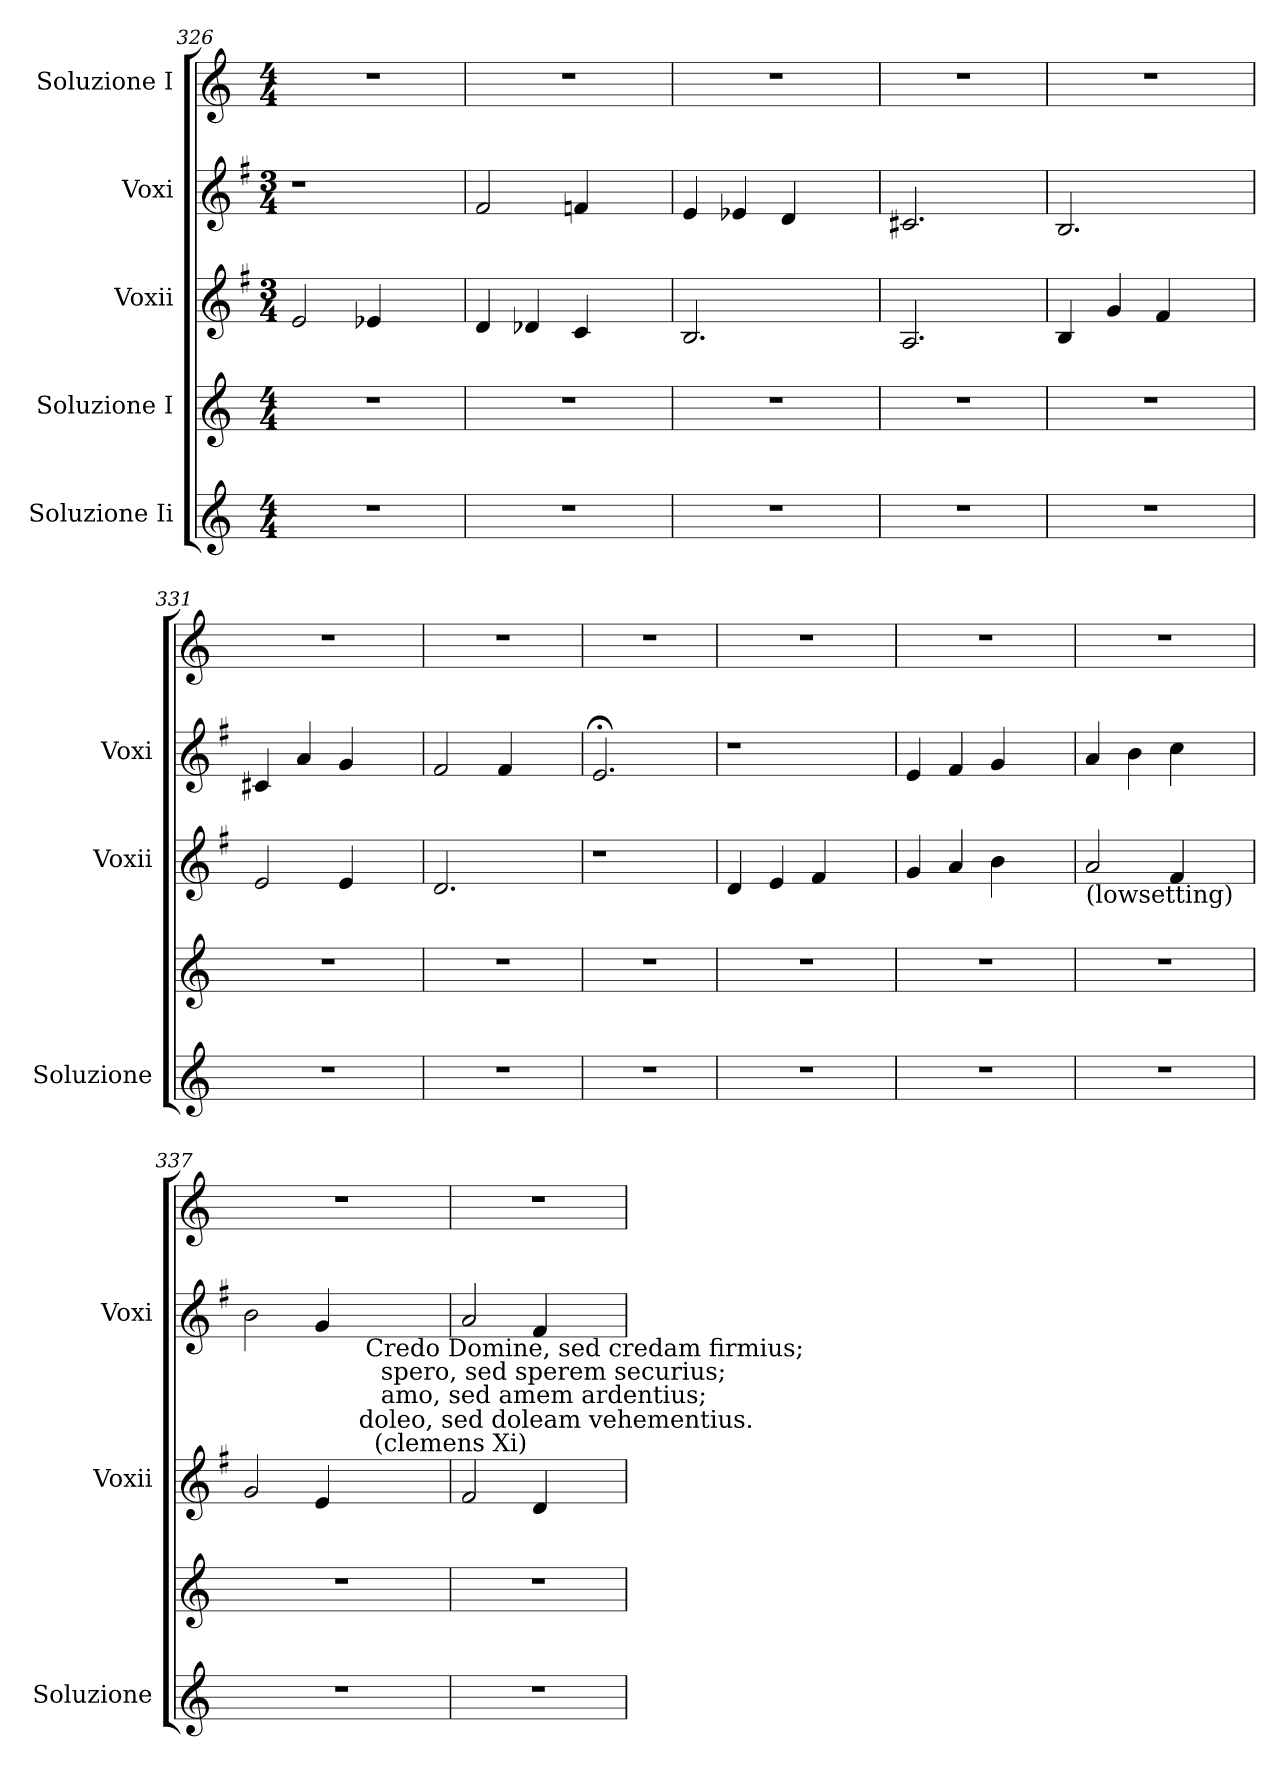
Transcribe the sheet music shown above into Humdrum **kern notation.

**kern	**kern	**kern	**kern	**kern
*part5	*part4	*part3	*part2	*part1
*staff5	*staff4	*staff3	*staff2	*staff1
*I"Soluzione Ii	*I"Soluzione I	*I"Voxii	*I"Voxi	*I"Soluzione I
*I'Soluzione	*	*I'Voxii	*I'Voxi	*
*clefG2	*clefG2	*clefG2	*clefG2	*clefG2
*k[]	*k[]	*k[f#]	*k[f#]	*k[]
*C:	*C:	*G:	*G:	*C:
*M4/4	*M4/4	*M3/4	*M3/4	*M4/4
=326	=326	=326	=326	=326
!	!	!	!LO:N:vis=1	!
1r	1r	2e/	2.r	1r
.	.	4e-X/	.	.
.	.	4ryy	4ryy	.
=327	=327	=327	=327	=327
1r	1r	4d/	2f#/	1r
.	.	4d-X/	.	.
.	.	4c/	4fn/	.
.	.	4ryy	4ryy	.
=328	=328	=328	=328	=328
1r	1r	2.B/	4e/	1r
.	.	.	4e-X/	.
.	.	.	4d/	.
.	.	4ryy	4ryy	.
=329	=329	=329	=329	=329
1r	1r	2.A/	2.c#X/	1r
.	.	4ryy	4ryy	.
=330	=330	=330	=330	=330
1r	1r	4B/	2.B/	1r
.	.	4g/	.	.
.	.	4f#/	.	.
.	.	4ryy	4ryy	.
=331	=331	=331	=331	=331
1r	1r	2e/	4c#X/	1r
.	.	.	4a/	.
.	.	4e/	4g/	.
.	.	4ryy	4ryy	.
=332	=332	=332	=332	=332
1r	1r	2.d/	2f#/	1r
.	.	.	4f#/	.
.	.	4ryy	4ryy	.
=333	=333	=333	=333	=333
!	!	!LO:N:vis=1	!	!
1r	1r	2.r	2.e;/	1r
.	.	4ryy	4ryy	.
=334	=334	=334	=334	=334
!	!	!	!LO:N:vis=1	!
1r	1r	4d/	2.r	1r
.	.	4e/	.	.
.	.	4f#/	.	.
.	.	4ryy	4ryy	.
=335	=335	=335	=335	=335
1r	1r	4g/	4e/	1r
.	.	4a/	4f#/	.
.	.	4b\	4g/	.
.	.	4ryy	4ryy	.
!!LO:PB:g=z
=336	=336	=336	=336	=336
!	!	!LO:TX:b:t=(lowsetting)	!	!
1r	1r	2a/	4a/	1r
.	.	.	4b\	.
.	.	4f#/	4cc\	.
.	.	4ryy	4ryy	.
=337	=337	=337	=337	=337
*	*	*^	*^	*
1r	1r	2g/	2ryy	2b\	3%2ryy	1r
.	.	4e/	8ryy	4g/	.	.
.	.	.	32ryy	.	.	.
!	!	!	!LO:TX:a:t=doleo, sed doleam vehementius.\n             (clemens Xi)	!	!	!
.	.	.	4ryy	.	.	.
!	!	!	!	!	!LO:TX:b:t=Credo Domine, sed credam firmius;\n      spero, sed sperem securius;\n       amo, sed amem ardentius;	!
.	.	.	.	.	3ryy	.
.	.	4ryy	.	4ryy	.	.
.	.	.	16.ryy	.	.	.
*	*	*v	*v	*	*	*
*	*	*	*v	*v	*
=338	=338	=338	=338	=338
1r	1r	2f#/	2a/	1r
.	.	4d/	4f#/	.
.	.	4ryy	4ryy	.
=	=	=	=	=
*-	*-	*-	*-	*-
